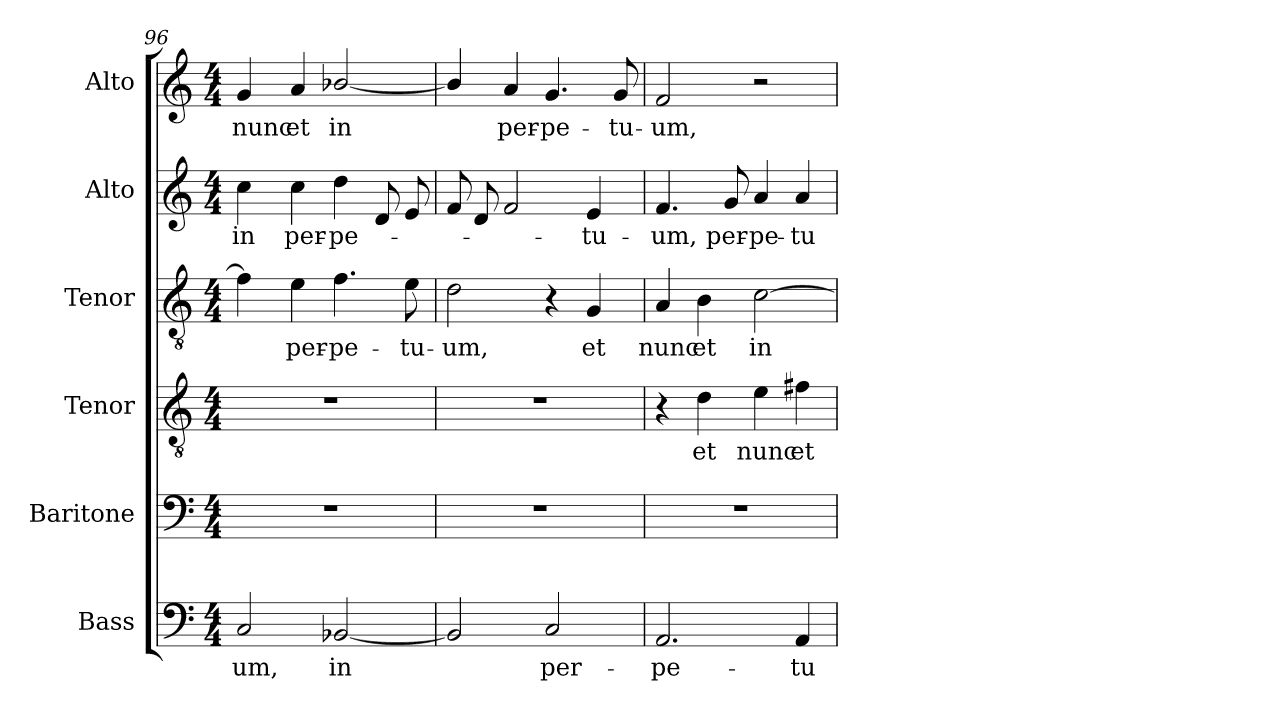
**kern	**text	**kern	**kern	**text	**kern	**text	**kern	**text	**kern	**text
*part6	*part6	*part5	*part4	*part4	*part3	*part3	*part2	*part2	*part1	*part1
*staff6	*staff6	*staff5	*staff4	*staff4	*staff3	*staff3	*staff2	*staff2	*staff1	*staff1
*I"Bass	*	*I"Baritone	*I"Tenor	*	*I"Tenor	*	*I"Alto	*	*I"Alto	*
*I'B.	*	*I'Bar.	*I'T.	*	*I'T.	*	*I'A.	*	*	*
*clefF4	*	*clefF4	*clefGv2	*	*clefGv2	*	*clefG2	*	*clefG2	*
*	*	*	*ITrd7c12	*	*ITrd7c12	*	*	*	*	*
*k[]	*	*k[]	*k[]	*	*k[]	*	*k[]	*	*k[]	*
*C:	*	*C:	*C:	*	*C:	*	*C:	*	*C:	*
*M4/4	*	*M4/4	*M4/4	*	*M4/4	*	*M4/4	*	*M4/4	*
=96	=96	=96	=96	=96	=96	=96	=96	=96	=96	=96
!	!LO:LY:b:color=#000000	!	!	!	!	!	!	!	!	!
!	!	!	!	!	!	!	!	!LO:LY:b:color=#000000	!	!
!	!	!	!	!	!	!	!	!	!	!LO:LY:b:color=#000000
2Ci/	-um,	1r	1r	.	4Fi\]	.	4cci\	in	4gi/	nunc
!	!	!	!	!	!	!LO:LY:b:color=#000000	!	!	!	!
!	!	!	!	!	!	!	!	!LO:LY:b:color=#000000	!	!
!	!	!	!	!	!	!	!	!	!	!LO:LY:b:color=#000000
.	.	.	.	.	4Ei\	per-	4cci\	per-	4ai/	et
!	!LO:LY:b:color=#000000	!	!	!	!	!	!	!	!	!
!	!	!	!	!	!	!LO:LY:b:color=#000000	!	!	!	!
!	!	!	!	!	!	!	!	!LO:LY:b:color=#000000	!	!
!	!	!	!	!	!	!	!	!	!	!LO:LY:b:color=#000000
[2BB-Xi/	in	.	.	.	4.Fi\	-pe-	4ddi\	-pe-	[2b-Xi/	in
.	.	.	.	.	.	.	8di/	.	.	.
!	!	!	!	!	!	!LO:LY:b:color=#000000	!	!	!	!
.	.	.	.	.	8Ei\	-tu-	8ei/	.	.	.
=97	=97	=97	=97	=97	=97	=97	=97	=97	=97	=97
!	!	!	!	!	!	!LO:LY:b:color=#000000	!	!	!	!
2BB-i/]	.	1r	1r	.	2Di\	-um,	8fi/	.	4b-i/]	.
.	.	.	.	.	.	.	8di/	.	.	.
!	!	!	!	!	!	!	!	!	!	!LO:LY:b:color=#000000
.	.	.	.	.	.	.	2fi/	.	4ai/	per-
!	!LO:LY:b:color=#000000	!	!	!	!	!	!	!	!	!
!	!	!	!	!	!	!	!	!	!	!LO:LY:b:color=#000000
2Ci/	per-	.	.	.	4r	.	.	.	4.gi/	-pe-
!	!	!	!	!	!	!LO:LY:b:color=#000000	!	!	!	!
!	!	!	!	!	!	!	!	!LO:LY:b:color=#000000	!	!
.	.	.	.	.	4GGi/	et	4ei/	-tu-	.	.
!	!	!	!	!	!	!	!	!	!	!LO:LY:b:color=#000000
.	.	.	.	.	.	.	.	.	8gi/	-tu-
=98	=98	=98	=98	=98	=98	=98	=98	=98	=98	=98
!	!LO:LY:b:color=#000000	!	!	!	!	!	!	!	!	!
!	!	!	!	!	!	!LO:LY:b:color=#000000	!	!	!	!
!	!	!	!	!	!	!	!	!LO:LY:b:color=#000000	!	!
!	!	!	!	!	!	!	!	!	!	!LO:LY:b:color=#000000
2.AAi/	-pe-	1r	4r	.	4AAi/	nunc	4.fi/	-um,	2fi/	-um,
!	!	!	!	!LO:LY:b:color=#000000	!	!	!	!	!	!
!	!	!	!	!	!	!LO:LY:b:color=#000000	!	!	!	!
.	.	.	4Di\	et	4BBi\	et	.	.	.	.
!	!	!	!	!	!	!	!	!LO:LY:b:color=#000000	!	!
.	.	.	.	.	.	.	8gi/	per-	.	.
!	!	!	!	!LO:LY:b:color=#000000	!	!	!	!	!	!
!	!	!	!	!	!	!LO:LY:b:color=#000000	!	!	!	!
!	!	!	!	!	!	!	!	!LO:LY:b:color=#000000	!	!
.	.	.	4Ei\	nunc	[2Ci\	in	4ai/	-pe-	2r	.
!	!LO:LY:b:color=#000000	!	!	!	!	!	!	!	!	!
!	!	!	!	!LO:LY:b:color=#000000	!	!	!	!	!	!
!	!	!	!	!	!	!	!	!LO:LY:b:color=#000000	!	!
4AAi/	-tu-	.	4F#Xi\	et	.	.	4ai/	-tu-	.	.
=	=	=	=	=	=	=	=	=	=	=
*-	*-	*-	*-	*-	*-	*-	*-	*-	*-	*-
